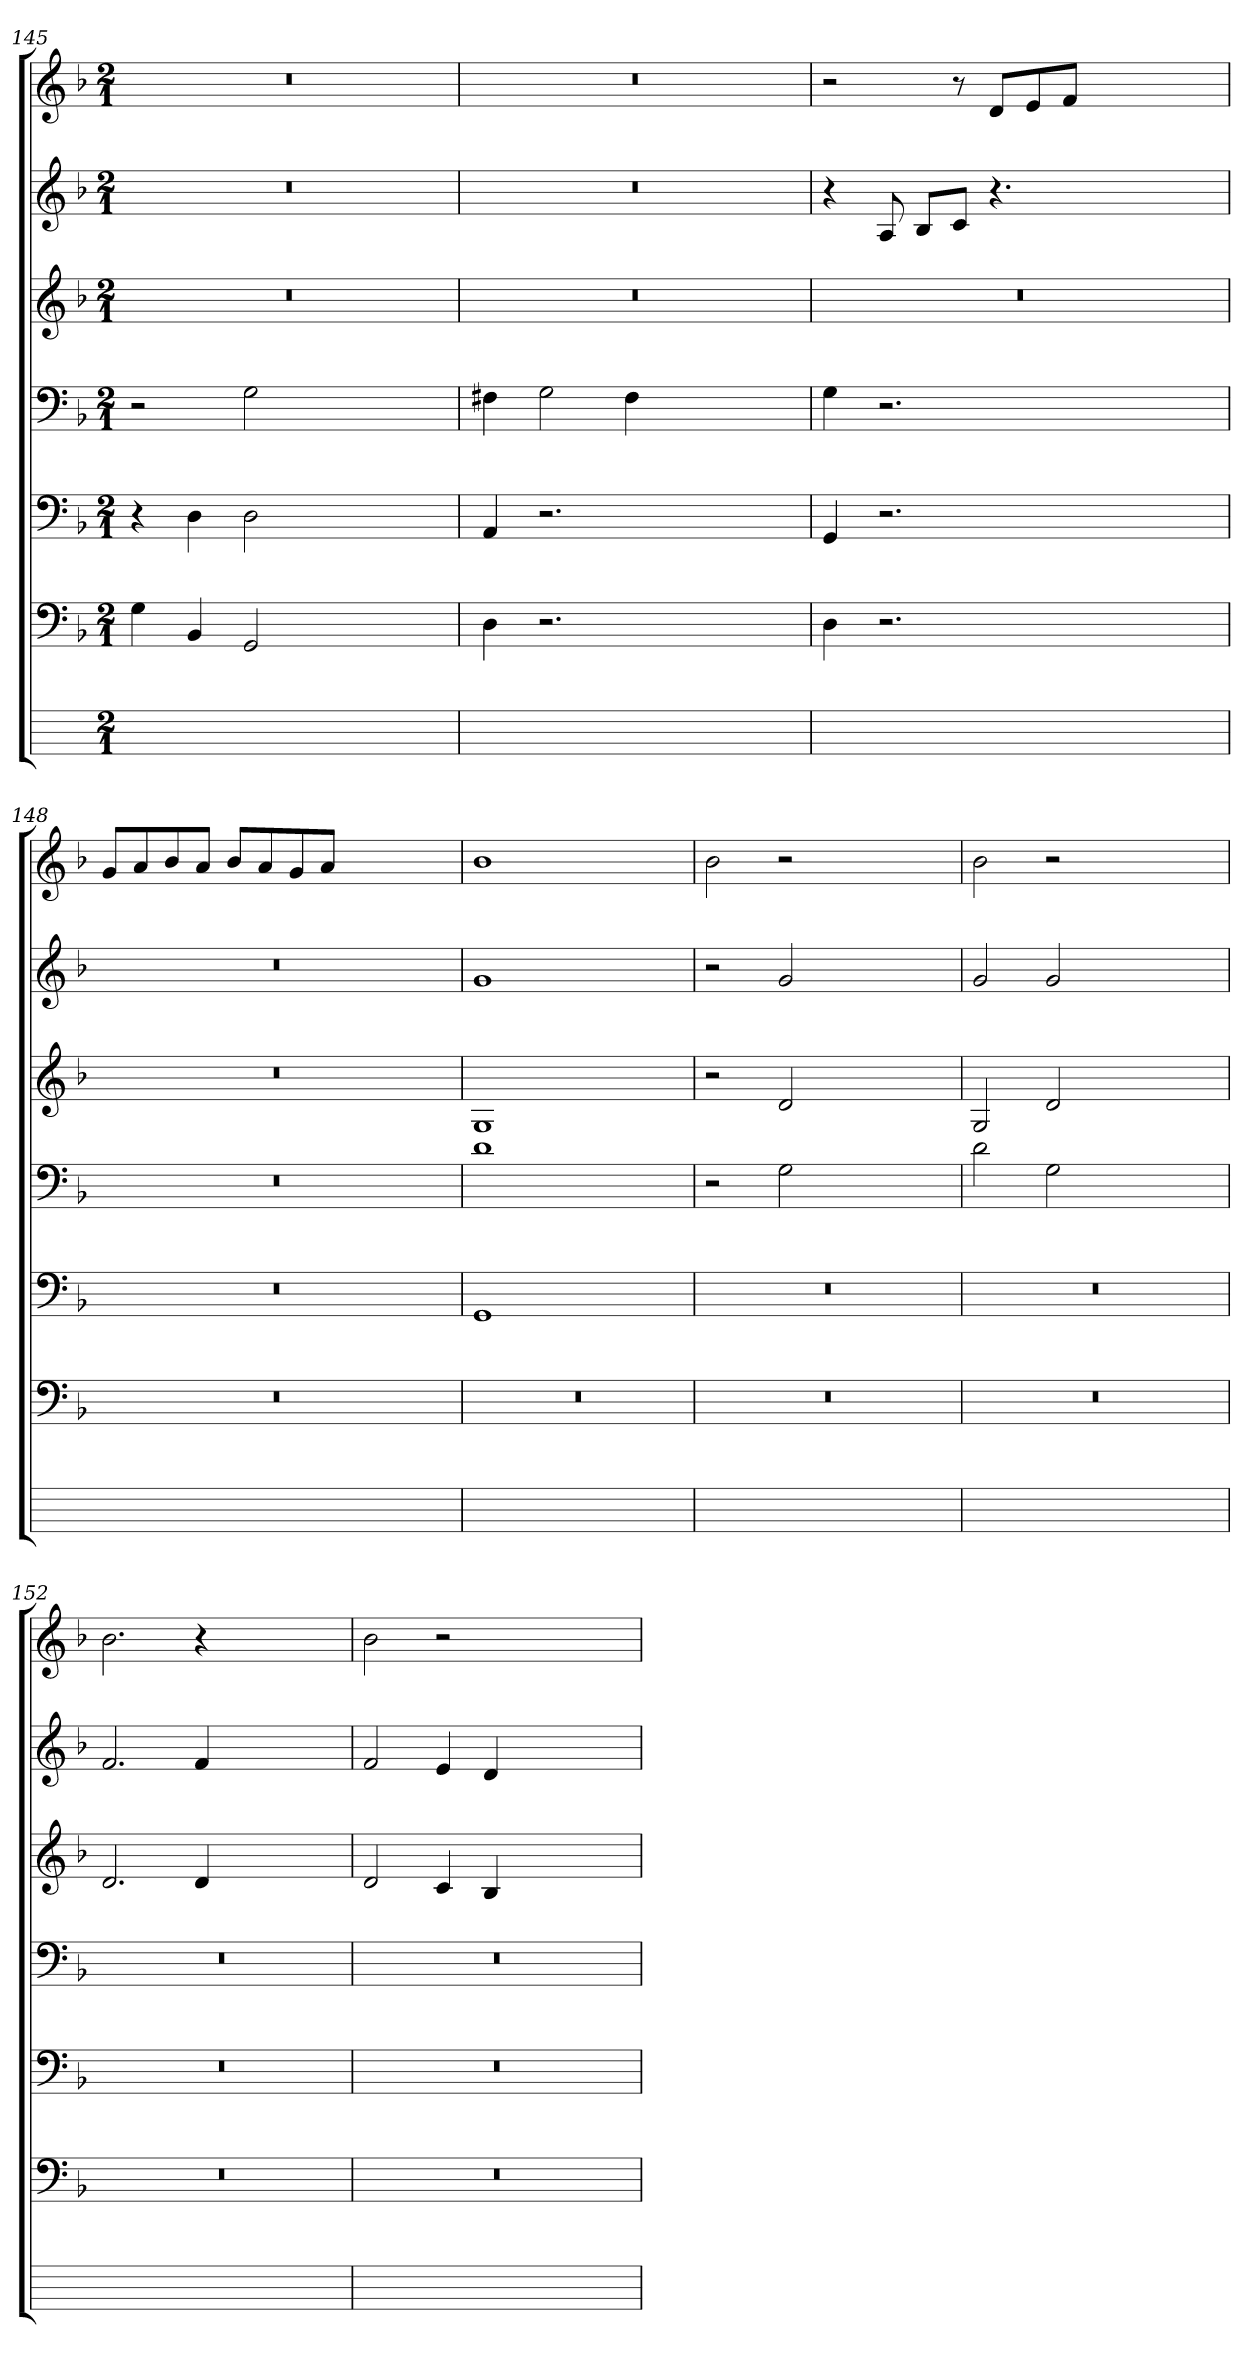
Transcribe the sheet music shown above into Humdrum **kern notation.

**kern	**kern	**kern	**kern	**kern	**kern	**kern
*part7	*part6	*part5	*part4	*part3	*part2	*part1
*staff7	*staff6	*staff5	*staff4	*staff3	*staff2	*staff1
*	*clefF4	*clefF4	*clefF4	*clefG2	*clefG2	*clefG2
*	*k[b-]	*k[b-]	*k[b-]	*k[b-]	*k[b-]	*k[b-]
*	*F:	*F:	*F:	*F:	*F:	*F:
*M2/1	*M2/1	*M2/1	*M2/1	*M2/1	*M2/1	*M2/1
=145	=145	=145	=145	=145	=145	=145
0ryy	4Gi	4r	2r	0r	0r	0r
.	4BB-i	4Dj	.	.	.	.
.	2GGi	2Dj	2Gi	.	.	.
.	1ryy	1ryy	1ryy	.	.	.
=146	=146	=146	=146	=146	=146	=146
0ryy	4Di	4AAi	4F#Xi	0r	0r	0r
.	2.r	2.r	2Gj	.	.	.
.	.	.	4F#Z	.	.	.
.	1ryy	1ryy	1ryy	.	.	.
=147	=147	=147	=147	=147	=147	=147
0ryy	4Dj	4GGj	4Gj	0r	4r	2r
.	2.r	2.r	2.r	.	8AZ	.
.	.	.	.	.	8B-ZL	.
.	.	.	.	.	8cjJ	8r
.	.	.	.	.	4.r	8dZL
.	.	.	.	.	.	8eZ
.	.	.	.	.	.	8fZJ
.	1ryy	1ryy	1ryy	.	1ryy	1ryy
=148	=148	=148	=148	=148	=148	=148
0ryy	0r	0r	0r	0r	0r	8giL
.	.	.	.	.	.	8aZ
.	.	.	.	.	.	8b-Z
.	.	.	.	.	.	8aZJ
.	.	.	.	.	.	8b-ZL
.	.	.	.	.	.	8aZ
.	.	.	.	.	.	8gZ
.	.	.	.	.	.	8aZJ
.	.	.	.	.	.	1ryy
=149	=149	=149	=149	=149	=149	=149
0ryy	0r	1GGj	1di	1G	1g	1b-
.	.	1ryy	1ryy	1ryy	1ryy	1ryy
=150	=150	=150	=150	=150	=150	=150
0ryy	0r	0r	2r	2r	2r	2b-j
.	.	.	2Gj	2di	2gj	2r
.	.	.	1ryy	1ryy	1ryy	1ryy
=151	=151	=151	=151	=151	=151	=151
0ryy	0r	0r	2di	2G	2g	2b-
.	.	.	2Gj	2di	2gj	2r
.	.	.	1ryy	1ryy	1ryy	1ryy
=152	=152	=152	=152	=152	=152	=152
0ryy	0r	0r	0r	2.d	2.f	2.b-
.	.	.	.	4dj	4fj	4r
.	.	.	.	1ryy	1ryy	1ryy
=153	=153	=153	=153	=153	=153	=153
0ryy	0r	0r	0r	2dj	2fj	2b-j
.	.	.	.	4c	4e	2r
.	.	.	.	4B-	4d	.
.	.	.	.	1ryy	1ryy	1ryy
=	=	=	=	=	=	=
*-	*-	*-	*-	*-	*-	*-
